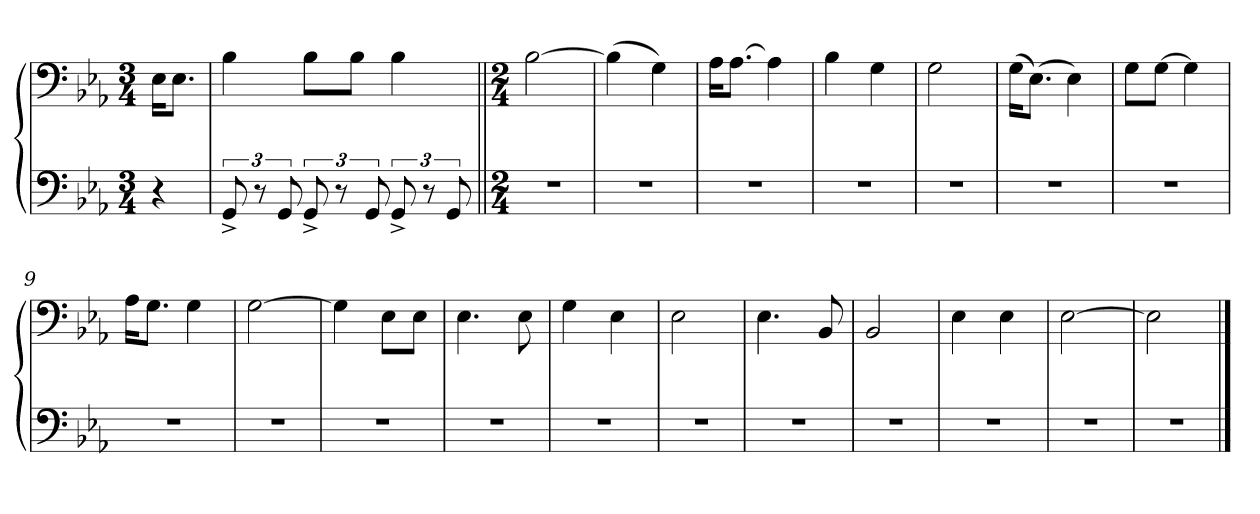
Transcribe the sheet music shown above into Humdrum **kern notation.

**kern	**kern
*part1	*part1
*staff2	*staff1
*clefF4	*clefF4
*k[b-e-a-]	*k[b-e-a-]
*M3/4	*M3/4
=	=
4r	16E-\KL
.	8.E-\J
=1	=1
12GG^/	4B-\
12r	.
12GG/	.
12GG^/	8B-\L
12r	.
.	8B-\J
12GG/	.
12GG^/	4B-\
12r	.
12GG/	.
=2||	=2||
*M2/4	*M2/4
2r	[2B-\
=3	=3
2r	(4B-\]
.	4G\)
=4	=4
2r	16A-\KL
.	[8.A-\J
.	4A-\]
=5	=5
2r	4B-\
.	4G\
=6	=6
2r	2G\
=7	=7
2r	(16G\KL
.	(8.E-\J)
.	4E-\)
=8	=8
2r	8G\L
.	[8G\J
.	4G\]
=9	=9
2r	16A-\KL
.	8.G\J
.	4G\
=10	=10
2r	[2G\
=11	=11
2r	4G\]
.	8E-\L
.	8E-\J
=12	=12
2r	4.E-\
.	8E-\
=13	=13
2r	4G\
.	4E-\
=14	=14
2r	2E-\
=15	=15
2r	4.E-\
.	8BB-/
=16	=16
2r	2BB-/
=17	=17
2r	4E-\
.	4E-\
=18	=18
2r	[2E-\
=19	=19
2r	2E-\]
==	==
*-	*-
